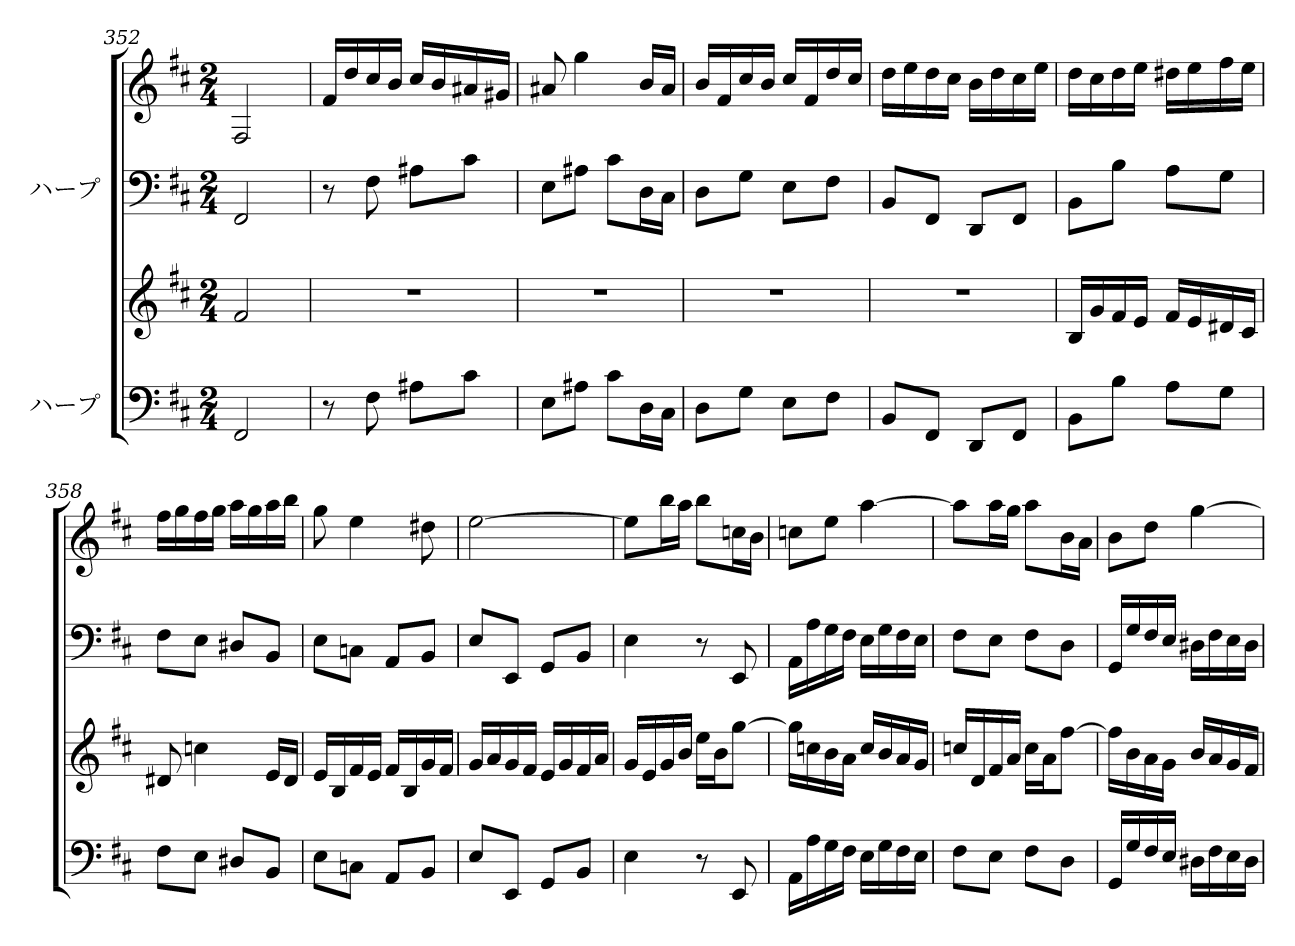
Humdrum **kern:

**kern	**kern	**kern	**kern
*part2	*part2	*part1	*part1
*staff4	*staff3	*staff2	*staff1
*I"ハープ	*	*I"ハープ	*
*clefF4	*clefG2	*clefF4	*clefG2
*k[f#c#]	*k[f#c#]	*k[f#c#]	*k[f#c#]
*M2/4	*M2/4	*M2/4	*M2/4
=352	=352	=352	=352
2FF#/	2f#/	2FF#/	2F#/
=353	=353	=353	=353
8r	2r	8r	16f#/LL
.	.	.	16dd/
8F#\	.	8F#\	16cc#/
.	.	.	16b/JJ
8A#X\L	.	8A#X\L	16cc#/LL
.	.	.	16b/
8c#\J	.	8c#\J	16a#X/
.	.	.	16g#X/JJ
=354	=354	=354	=354
8E\L	2r	8E\L	8a#X/
8A#X\J	.	8A#X\J	4gg\
8c#\L	.	8c#\L	.
16D\L	.	16D\L	16b/LL
16C#\JJ	.	16C#\JJ	16a#/JJ
=355	=355	=355	=355
8D\L	2r	8D\L	16b/LL
.	.	.	16f#/
8G\J	.	8G\J	16cc#/
.	.	.	16b/JJ
8E\L	.	8E\L	16cc#/LL
.	.	.	16f#/
8F#\J	.	8F#\J	16dd/
.	.	.	16cc#/JJ
=356	=356	=356	=356
8BB/L	2r	8BB/L	16dd\LL
.	.	.	16ee\
8FF#/J	.	8FF#/J	16dd\
.	.	.	16cc#\JJ
8DD/L	.	8DD/L	16b\LL
.	.	.	16dd\
8FF#/J	.	8FF#/J	16cc#\
.	.	.	16ee\JJ
!!LO:LB:g=z
=357	=357	=357	=357
8BB\L	16B/LL	8BB\L	16dd\LL
.	16g/	.	16cc#\
8B\J	16f#/	8B\J	16dd\
.	16e/JJ	.	16ee\JJ
8A\L	16f#/LL	8A\L	16dd#X\LL
.	16e/	.	16ee\
8G\J	16d#X/	8G\J	16ff#\
.	16c#/JJ	.	16ee\JJ
=358	=358	=358	=358
8F#\L	8d#X/	8F#\L	16ff#\LL
.	.	.	16gg\
8E\J	4ccn\	8E\J	16ff#\
.	.	.	16gg\JJ
8D#X/L	.	8D#X/L	16aa\LL
.	.	.	16gg\
8BB/J	16e/LL	8BB/J	16aa\
.	16d#/JJ	.	16bb\JJ
=359	=359	=359	=359
8E\L	16e/LL	8E\L	8gg\
.	16B/	.	.
8Cn\J	16f#/	8Cn\J	4ee\
.	16e/JJ	.	.
8AA/L	16f#/LL	8AA/L	.
.	16B/	.	.
8BB/J	16g/	8BB/J	8dd#X\
.	16f#/JJ	.	.
=360	=360	=360	=360
8E/L	16g/LL	8E/L	[2ee\
.	16a/	.	.
8EE/J	16g/	8EE/J	.
.	16f#/JJ	.	.
8GG/L	16e/LL	8GG/L	.
.	16g/	.	.
8BB/J	16f#/	8BB/J	.
.	16a/JJ	.	.
=361	=361	=361	=361
4E\	16g/LL	4E\	8ee\L]
.	16e/	.	.
.	16g/	.	16bb\L
.	16b/JJ	.	16aa\JJ
8r	16ee\LL	8r	8bb\L
.	16b\J	.	.
8EE/	[8gg\J	8EE/	16ccn\L
.	.	.	16b\JJ
!!LO:PB:g=z
=362	=362	=362	=362
16AA\LL	16gg\LL]	16AA\LL	8ccn\L
16A\	16ccn\	16A\	.
16G\	16b\	16G\	8ee\J
16F#\JJ	16a\JJ	16F#\JJ	.
16E\LL	16cc/LL	16E\LL	[4aa\
16G\	16b/	16G\	.
16F#\	16a/	16F#\	.
16E\JJ	16g/JJ	16E\JJ	.
=363	=363	=363	=363
8F#\L	16ccn/LL	8F#\L	8aa\L]
.	16d/	.	.
8E\J	16f#/	8E\J	16aa\L
.	16a/JJ	.	16gg\JJ
8F#\L	16cc\LL	8F#\L	8aa\L
.	16a\J	.	.
8D\J	[8ff#\J	8D\J	16b\L
.	.	.	16a\JJ
=364	=364	=364	=364
16GG/LL	16ff#\LL]	16GG/LL	8b\L
16G/	16b\	16G/	.
16F#/	16a\	16F#/	8dd\J
16E/JJ	16g\JJ	16E/JJ	.
16D#X\LL	16b/LL	16D#X\LL	[4gg\
16F#\	16a/	16F#\	.
16E\	16g/	16E\	.
16D#\JJ	16f#/JJ	16D#\JJ	.
=	=	=	=
*-	*-	*-	*-
